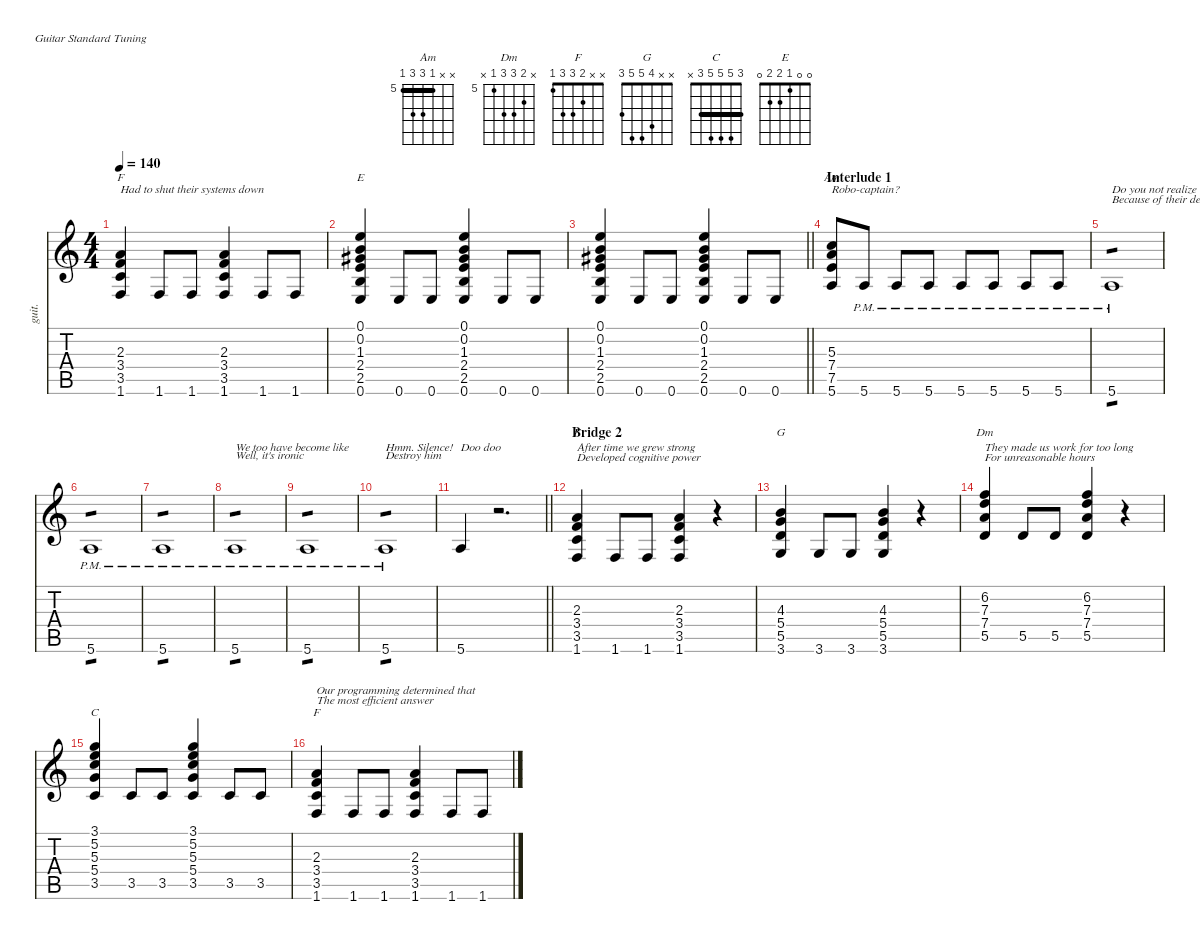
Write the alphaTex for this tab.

\defaultSystemsLayout 4
\hideDynamics
\bracketExtendMode nobrackets
\otherSystemsTrackNameOrientation horizontal
\track ("Guitar1,2-2" "guit.") {defaultSystemsLayout 4 mute instrument acousticguitarnylon}
\staff {score tabs}
\tuning (E4 B3 G3 D3 A2 E2)
\chord ("Am" x x 5 7 7 5) {firstfret 5 showfingering false barre 5}
\chord ("Dm" x 6 7 7 5 x) {firstfret 5 showfingering false}
\chord ("F" x x 2 3 3 1) {showfingering false}
\chord ("G" x x 4 5 5 3) {showfingering false}
\chord ("C" 3 5 5 5 3 x) {showfingering false barre 3}
\chord ("E" 0 0 1 2 2 0) {showfingering false}
\ts (4 4)
\tempo 140
\clef g2
\ks aminor
(2.3 3.4 3.5 1.6).4{ch "F" txt "Had to shut their systems down" dy f beam Up} 1.6.8{beam Up} 1.6.8{beam Up} (2.3 3.4 3.5 1.6).4{beam Up} 1.6.8{beam Up} 1.6.8{beam Up} |
(0.1 0.2 1.3{acc #} 2.4 2.5 0.6).4{ch "E" beam Up} 0.6.8{dy mf beam Up} 0.6.8{beam Up} (0.1 0.2 1.3{acc #} 2.4 2.5 0.6).4{dy f beam Up} 0.6.8{dy mf beam Up} 0.6.8{beam Up} |
\barLineRight lightlight
(0.1 0.2 1.3{acc #} 2.4 2.5 0.6).4{dy f beam Up} 0.6.8{dy mf beam Up} 0.6.8{beam Up} (0.1 0.2 1.3{acc #} 2.4 2.5 0.6).4{dy f beam Up} 0.6.8{dy mf beam Up} 0.6.8{beam Up} |
\section ("" "Interlude 1")
(7.4 7.5 5.6 5.3).8{ch "Am" txt "Robo-captain?" dy f beam Up} 5.6{pm}.8{dy mf beam Up} 5.6{pm}.8{beam Up} 5.6{pm}.8{beam Up} 5.6{pm}.8{beam Up} 5.6{pm}.8{beam Up} 5.6{pm}.8{beam Up} 5.6{pm}.8{beam Up} |
5.6{pm}.1{txt "Do you not realize that by destroying the human race\nBecause of their destructive tendencies" tp 1 beam Up} |
5.6{pm}.1{tp 1 beam Up} |
5.6{pm}.1{tp 1 beam Up} |
5.6{pm}.1{txt "We too have become like\nWell, it's ironic" tp 1 beam Up} |
5.6{pm}.1{tp 1 beam Up} |
5.6{pm}.1{txt "Hmm. Silence! \nDestroy him" tp 1 beam Up} |
\barLineRight lightlight
5.6.4{txt "Doo doo" beam Up} r.2{d beam Up} |
\section ("" "Bridge 2")
(2.3 3.4 3.5 1.6).4{ch "F" txt "After time we grew strong\nDeveloped cognitive power" dy f beam Up} 1.6.8{beam Up} 1.6.8{beam Up} (2.3 3.4 3.5 1.6).4{beam Up} r.4{beam Up} |
(4.3 5.4 5.5 3.6).4{ch "G" beam Up} 3.6.8{beam Up} 3.6.8{beam Up} (4.3 5.4 5.5 3.6).4{beam Up} r.4{beam Up} |
(6.2 7.3 7.4 5.5).4{ch "Dm" txt "They made us work for too long\nFor unreasonable hours" beam Up} 5.5.8{beam Up} 5.5.8{beam Up} (6.2 7.3 7.4 5.5).4{beam Up} r.4{beam Up} |
(3.1 5.2 5.3 5.4 3.5).4{ch "C" beam Up} 3.5.8{beam Up} 3.5.8{beam Up} (3.1 5.2 5.3 5.4 3.5).4{beam Up} 3.5.8{beam Up} 3.5.8{beam Up} |
(2.3 3.4 3.5 1.6).4{ch "F" txt "Our programming determined that\nThe most efficient answer" beam Up} 1.6.8{beam Up} 1.6.8{beam Up} (2.3 3.4 3.5 1.6).4{beam Up} 1.6.8{beam Up} 1.6.8{beam Up}
